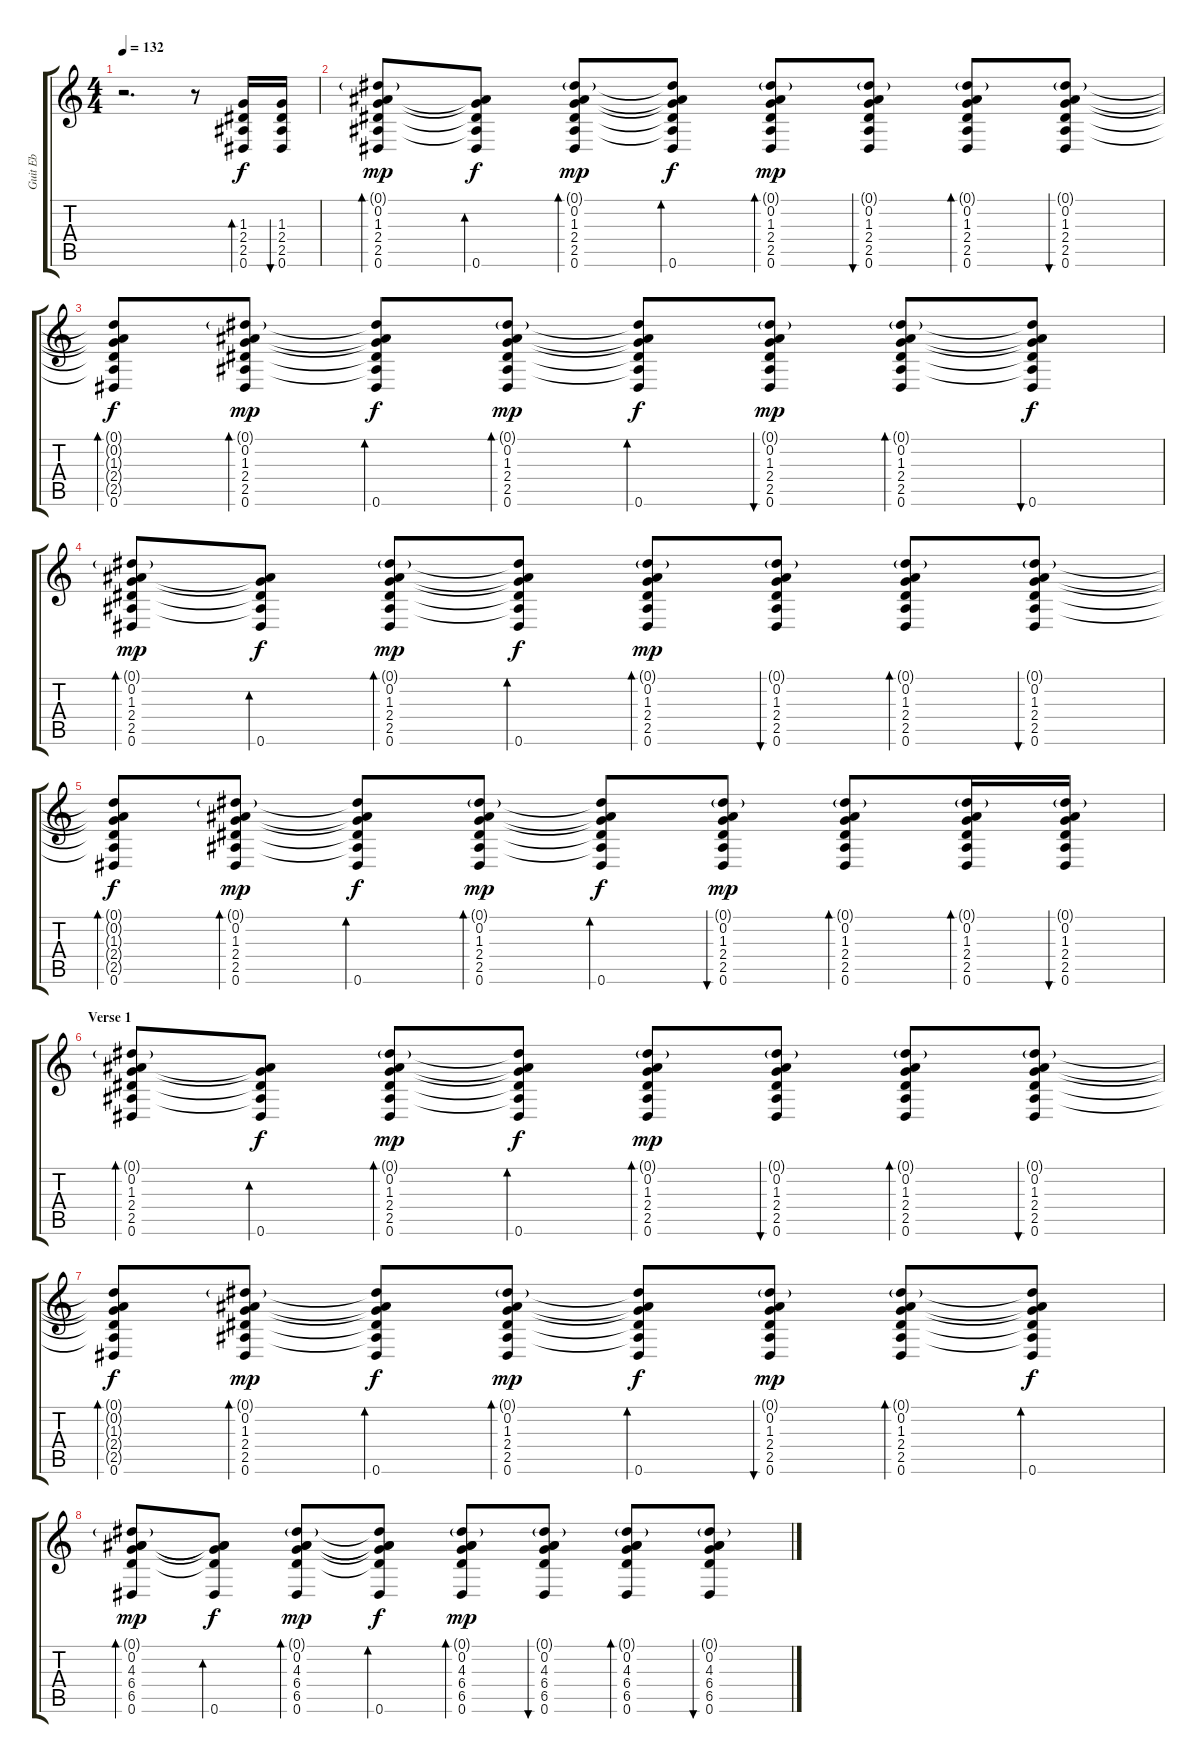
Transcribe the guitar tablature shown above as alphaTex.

\track ("Guit Eb" "Guit Eb") {instrument acousticguitarsteel}
\staff {score tabs}
\tuning (Eb4 Bb3 Gb3 Db3 Ab2 Eb2) {hide}
\ts (4 4)
\tempo 132
\clef g2
\ks c
r.2{d dy f instrument acousticguitarsteel} r.8 (1.3 2.4 2.5 0.6).16{bd 60} (1.3 2.4 2.5 0.6).16{bu 60} |
(0.1{g} 0.2 1.3 2.4 2.5 0.6).8{bd 30 dy mp} (0.2{t} 1.3{t} 2.4{t} 2.5{t} 0.6).8{bd 30 dy f} (0.1{g} 0.2 1.3 2.4 2.5 0.6).8{bd 30 dy mp} (0.1{t} 0.2{t} 1.3{t} 2.4{t} 2.5{t} 0.6).8{bd 30 dy f} (0.1{g} 0.2 1.3 2.4 2.5 0.6).8{bd 30 dy mp} (0.1{g} 0.2 1.3 2.4 2.5 0.6).8{bu 30} (0.1{g} 0.2 1.3 2.4 2.5 0.6).8{bd 30} (0.1{g} 0.2 1.3 2.4 2.5 0.6).8{bu 30} |
(0.1{t} 0.2{t} 1.3{t} 2.4{t} 2.5{t} 0.6).8{bd 30 dy f} (0.1{g} 0.2 1.3 2.4 2.5 0.6).8{bd 30 dy mp} (0.1{t} 0.2{t} 1.3{t} 2.4{t} 2.5{t} 0.6).8{bd 30 dy f} (0.1{g} 0.2 1.3 2.4 2.5 0.6).8{bd 30 dy mp} (0.1{t} 0.2{t} 1.3{t} 2.4{t} 2.5{t} 0.6).8{bd 30 dy f} (0.1{g} 0.2 1.3 2.4 2.5 0.6).8{bu 30 dy mp} (0.1{g} 0.2 1.3 2.4 2.5 0.6).8{bd 30} (0.1{t} 0.2{t} 1.3{t} 2.4{t} 2.5{t} 0.6).8{bu 30 dy f} |
(0.1{g} 0.2 1.3 2.4 2.5 0.6).8{bd 30 dy mp} (0.2{t} 1.3{t} 2.4{t} 2.5{t} 0.6).8{bd 30 dy f} (0.1{g} 0.2 1.3 2.4 2.5 0.6).8{bd 30 dy mp} (0.1{t} 0.2{t} 1.3{t} 2.4{t} 2.5{t} 0.6).8{bd 30 dy f} (0.1{g} 0.2 1.3 2.4 2.5 0.6).8{bd 30 dy mp} (0.1{g} 0.2 1.3 2.4 2.5 0.6).8{bu 30} (0.1{g} 0.2 1.3 2.4 2.5 0.6).8{bd 30} (0.1{g} 0.2 1.3 2.4 2.5 0.6).8{bu 30} |
(0.1{t} 0.2{t} 1.3{t} 2.4{t} 2.5{t} 0.6).8{bd 30 dy f} (0.1{g} 0.2 1.3 2.4 2.5 0.6).8{bd 30 dy mp} (0.1{t} 0.2{t} 1.3{t} 2.4{t} 2.5{t} 0.6).8{bd 30 dy f} (0.1{g} 0.2 1.3 2.4 2.5 0.6).8{bd 30 dy mp} (0.1{t} 0.2{t} 1.3{t} 2.4{t} 2.5{t} 0.6).8{bd 30 dy f} (0.1{g} 0.2 1.3 2.4 2.5 0.6).8{bu 30 dy mp} (0.1{g} 0.2 1.3 2.4 2.5 0.6).8{bd 30} (0.1{g} 0.2 1.3 2.4 2.5 0.6).16{bd 30} (0.1{g} 0.2 1.3 2.4 2.5 0.6).16{bu 30} |
\section ("" "Verse 1")
(0.1{g} 0.2 1.3 2.4 2.5 0.6).8{bd 30} (0.2{t} 1.3{t} 2.4{t} 2.5{t} 0.6).8{bd 30 dy f} (0.1{g} 0.2 1.3 2.4 2.5 0.6).8{bd 30 dy mp} (0.1{t} 0.2{t} 1.3{t} 2.4{t} 2.5{t} 0.6).8{bd 30 dy f} (0.1{g} 0.2 1.3 2.4 2.5 0.6).8{bd 30 dy mp} (0.1{g} 0.2 1.3 2.4 2.5 0.6).8{bu 30} (0.1{g} 0.2 1.3 2.4 2.5 0.6).8{bd 30} (0.1{g} 0.2 1.3 2.4 2.5 0.6).8{bu 30} |
(0.1{t} 0.2{t} 1.3{t} 2.4{t} 2.5{t} 0.6).8{bd 30 dy f} (0.1{g} 0.2 1.3 2.4 2.5 0.6).8{bd 30 dy mp} (0.1{t} 0.2{t} 1.3{t} 2.4{t} 2.5{t} 0.6).8{bd 30 dy f} (0.1{g} 0.2 1.3 2.4 2.5 0.6).8{bd 30 dy mp} (0.1{t} 0.2{t} 1.3{t} 2.4{t} 2.5{t} 0.6).8{bd 30 dy f} (0.1{g} 0.2 1.3 2.4 2.5 0.6).8{bu 30 dy mp} (0.1{g} 0.2 1.3 2.4 2.5 0.6).8{bd 30} (0.1{t} 0.2{t} 1.3{t} 2.4{t} 2.5{t} 0.6).8{bd 30 dy f} |
(0.1{g} 0.2 4.3 6.4 6.5 0.6).8{bd 30 dy mp} (0.2{t} 4.3{t} 6.4{t} 6.5{t} 0.6).8{bd 30 dy f} (0.1{g} 0.2 4.3 6.4 6.5 0.6).8{bd 30 dy mp} (0.1{t} 0.2{t} 4.3{t} 6.4{t} 6.5{t} 0.6).8{bd 30 dy f} (0.1{g} 0.2 4.3 6.4 6.5 0.6).8{bd 30 dy mp} (0.1{g} 0.2 4.3 6.4 6.5 0.6).8{bu 30} (0.1{g} 0.2 4.3 6.4 6.5 0.6).8{bd 30} (0.1{g} 0.2 4.3 6.4 6.5 0.6).8{bu 30}
